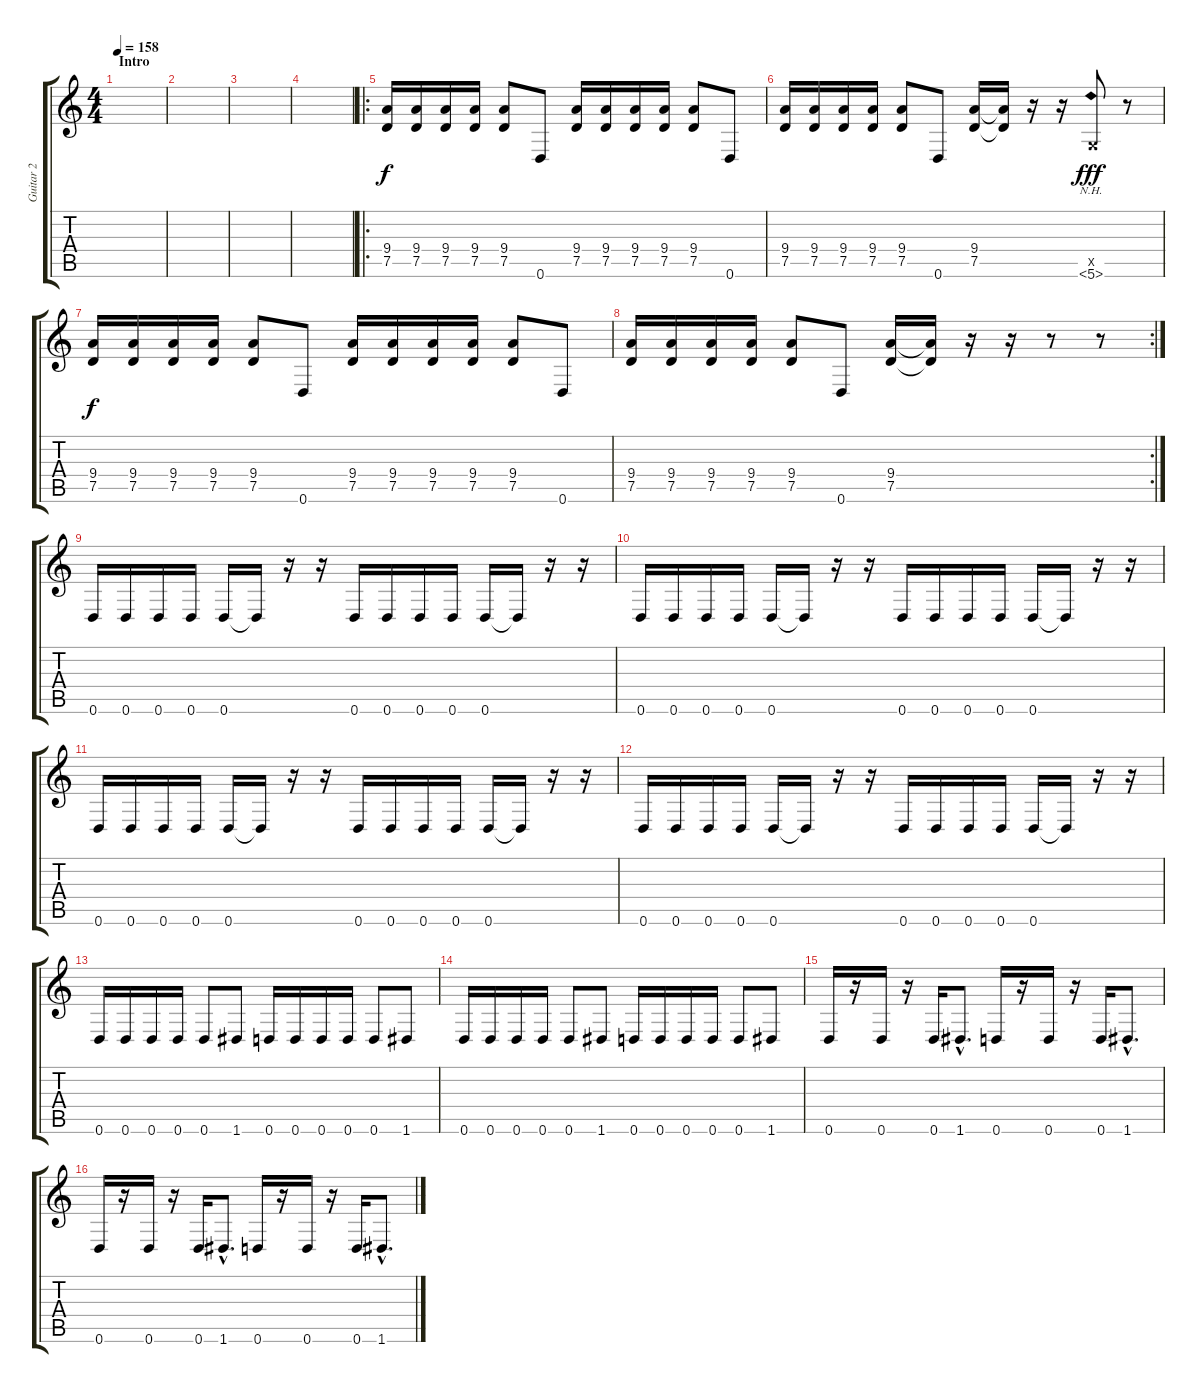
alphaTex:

\track ("Guitar 2" "Guitar 2") {instrument distortionguitar}
\staff {score tabs}
\tuning (D4 A3 F3 C3 G2 D2) {hide}
\ts (4 4)
\section ("" "Intro")
\tempo 158
\clef g2
\ks c
|
|
|
|
\ro
(9.4 7.5).16 (9.4 7.5).16 (9.4 7.5).16 (9.4 7.5).16 (9.4 7.5).8 0.6.8 (9.4 7.5).16 (9.4 7.5).16 (9.4 7.5).16 (9.4 7.5).16 (9.4 7.5).8 0.6.8 |
(9.4 7.5).16 (9.4 7.5).16 (9.4 7.5).16 (9.4 7.5).16 (9.4 7.5).8 0.6.8 (9.4 7.5).16 (9.4{t} 7.5{t}).16 r.16 r.16 (0.5{x} 5.6{nh}).8{dy fff} r.8 |
(9.4 7.5).16{dy f} (9.4 7.5).16 (9.4 7.5).16 (9.4 7.5).16 (9.4 7.5).8 0.6.8 (9.4 7.5).16 (9.4 7.5).16 (9.4 7.5).16 (9.4 7.5).16 (9.4 7.5).8 0.6.8 |
\rc 2
(9.4 7.5).16 (9.4 7.5).16 (9.4 7.5).16 (9.4 7.5).16 (9.4 7.5).8 0.6.8 (9.4 7.5).16 (9.4{t} 7.5{t}).16 r.16 r.16 r.8 r.8 |
0.6.16 0.6.16 0.6.16 0.6.16 0.6.16 0.6{t}.16 r.16 r.16 0.6.16 0.6.16 0.6.16 0.6.16 0.6.16 0.6{t}.16 r.16 r.16 |
0.6.16 0.6.16 0.6.16 0.6.16 0.6.16 0.6{t}.16 r.16 r.16 0.6.16 0.6.16 0.6.16 0.6.16 0.6.16 0.6{t}.16 r.16 r.16 |
0.6.16 0.6.16 0.6.16 0.6.16 0.6.16 0.6{t}.16 r.16 r.16 0.6.16 0.6.16 0.6.16 0.6.16 0.6.16 0.6{t}.16 r.16 r.16 |
0.6.16 0.6.16 0.6.16 0.6.16 0.6.16 0.6{t}.16 r.16 r.16 0.6.16 0.6.16 0.6.16 0.6.16 0.6.16 0.6{t}.16 r.16 r.16 |
0.6.16 0.6.16 0.6.16 0.6.16 0.6.8 1.6.8 0.6.16 0.6.16 0.6.16 0.6.16 0.6.8 1.6.8 |
0.6.16 0.6.16 0.6.16 0.6.16 0.6.8 1.6.8 0.6.16 0.6.16 0.6.16 0.6.16 0.6.8 1.6.8 |
0.6.16 r.16 0.6.16 r.16 0.6.16 1.6{hac}.8{d} 0.6.16 r.16 0.6.16 r.16 0.6.16 1.6{hac}.8{d} |
0.6.16 r.16 0.6.16 r.16 0.6.16 1.6{hac}.8{d} 0.6.16 r.16 0.6.16 r.16 0.6.16 1.6{hac}.8{d}
